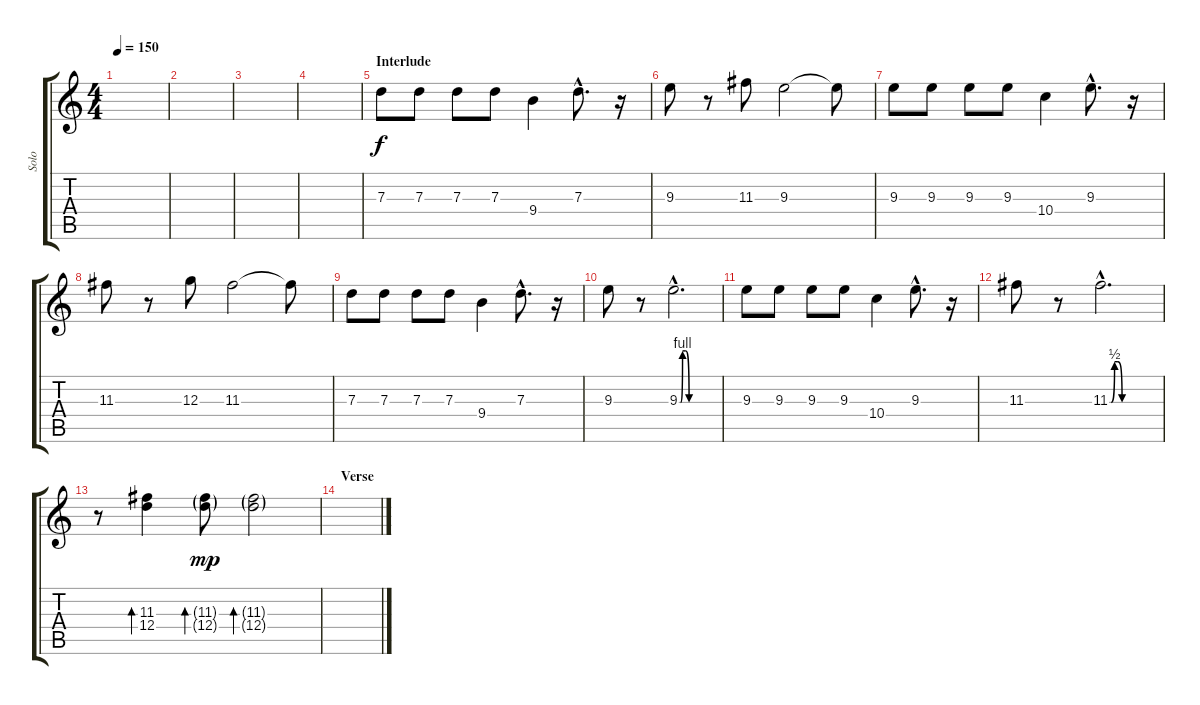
\track ("Solo" "Solo") {instrument electricguitarmuted}
\staff {score tabs}
\tuning (E4 B3 G3 D3 A2 E2) {hide}
\ts (4 4)
\tempo 150
\clef g2
\ks c
|
|
|
|
\section ("" "Interlude")
7.3.8 7.3.8 7.3.8 7.3.8 9.4.4 7.3{hac}.8{d} r.16 |
9.3.8 r.8 11.3.8 9.3.2 9.3{t}.8 |
9.3.8 9.3.8 9.3.8 9.3.8 10.4.4 9.3{hac}.8{d} r.16 |
11.3.8 r.8 12.3.8 11.3.2 11.3{t}.8 |
7.3.8 7.3.8 7.3.8 7.3.8 9.4.4 7.3{hac}.8{d} r.16 |
9.3.8 r.8 9.3{be (custom 0 0 2 0 5 4 10 4 15 0 20 0 25 0 40 0 60 0) hac}.2{d} |
9.3.8 9.3.8 9.3.8 9.3.8 10.4.4 9.3{hac}.8{d} r.16 |
11.3.8 r.8 11.3{be (custom 0 0 2 0 6 2 10 2 15 0 20 0 25 0 40 0 45 0 60 0) hac}.2{d} |
r.8 (11.3 12.4).4{bd 480} (11.3{g} 12.4{g}).8{bd 480 dy mp} (11.3{g} 12.4{g}).2{bd 480} |
\section ("" "Verse")
